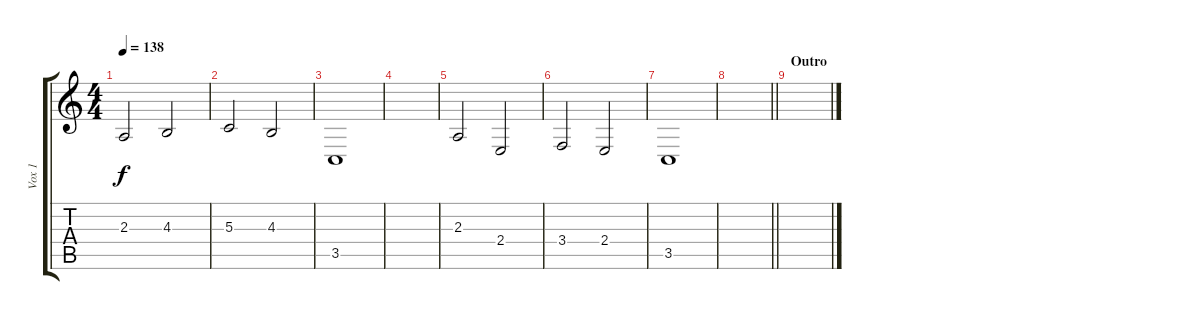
\track ("Vox 1" "Vox 1") {instrument choiraahs}
\staff {score tabs}
\tuning (E4 B3 G3 D3 A2 E2) {hide}
\ts (4 4)
\tempo 138
\clef g2
\ks c
2.3.2{dy f} 4.3.2 |
5.3.2 4.3.2 |
3.5.1 |
|
2.3.2 2.4.2 |
3.4.2 2.4.2 |
3.5.1 |
\barLineRight lightlight
|
\section ("" "Outro")
